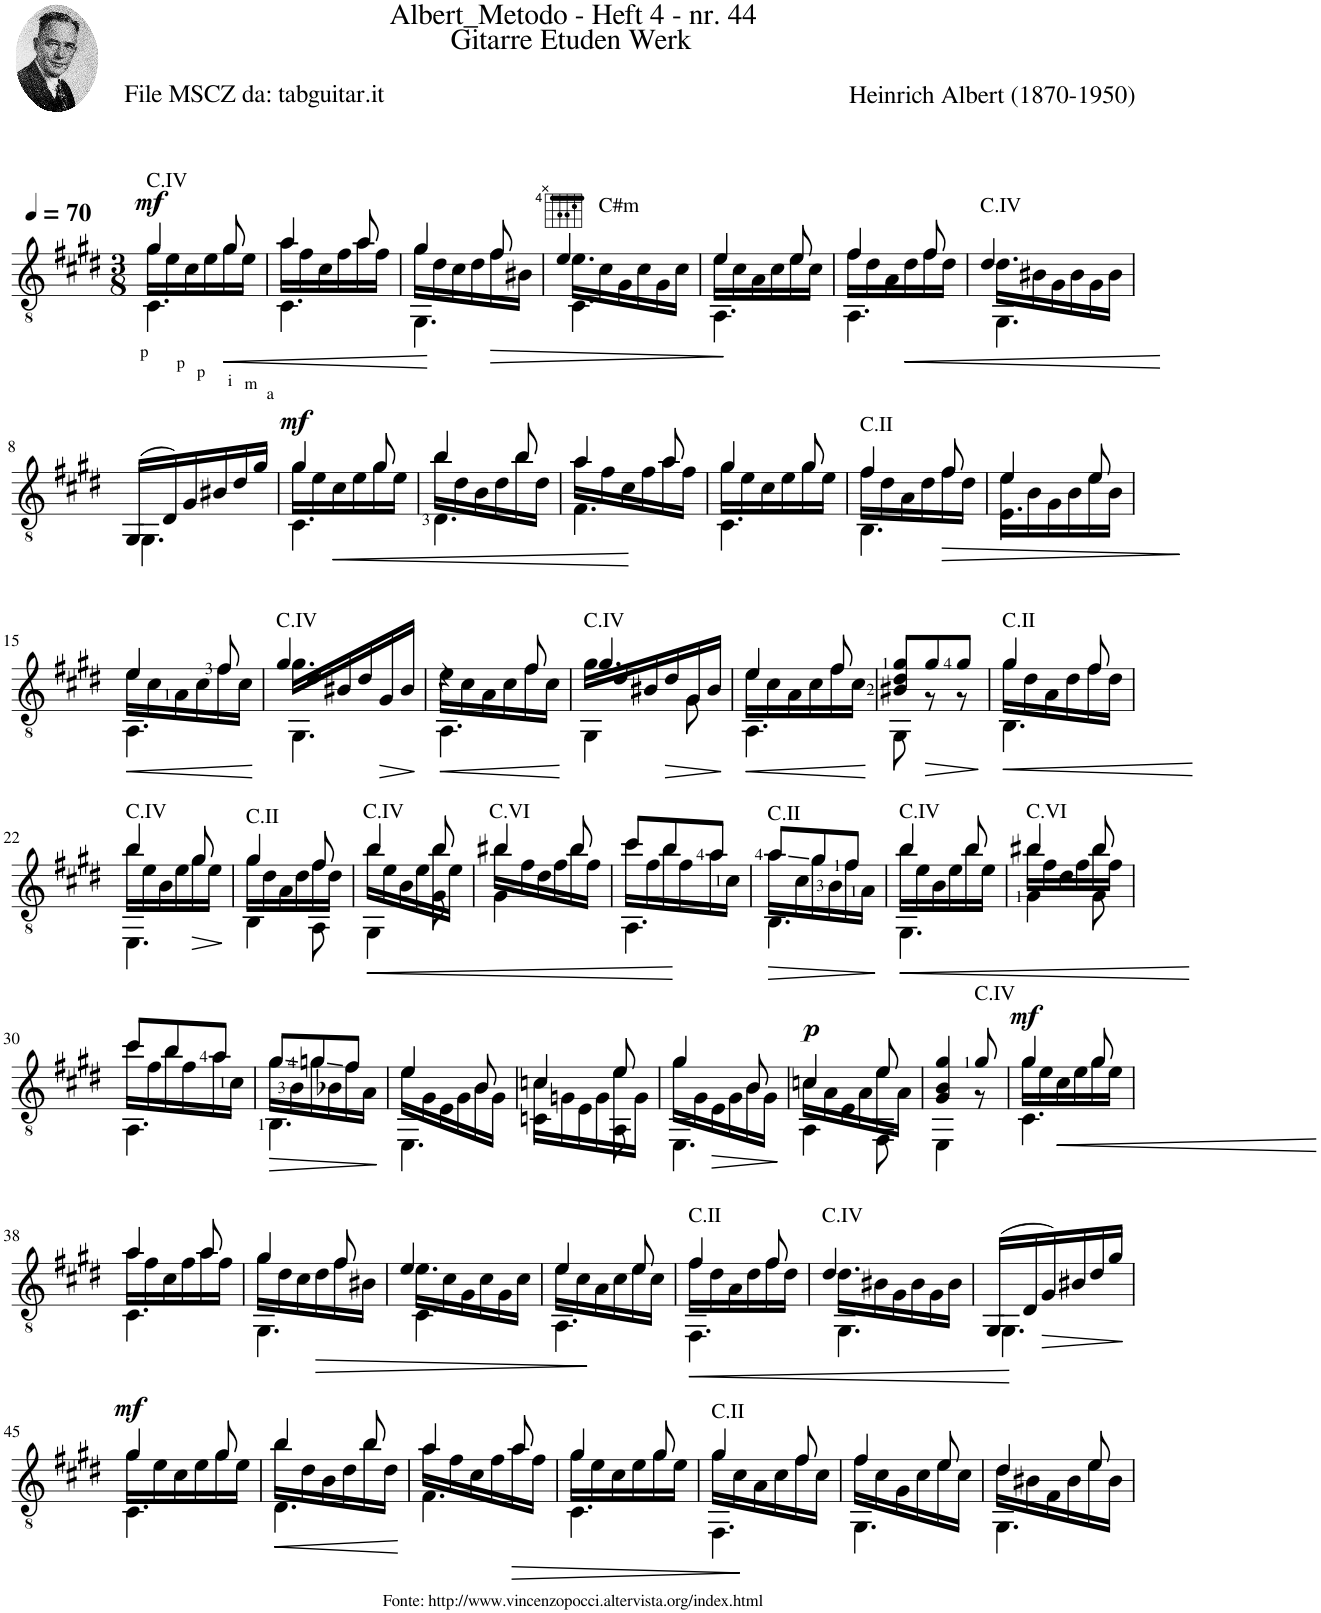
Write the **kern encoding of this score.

**kern	**dynam
*part1	*part1
*staff1	*staff1
*I"Guitar	*
*I'Guit.	*
*clefGv2	*
*k[f#c#g#d#]	*
*M3/8	*
*MM70	*
=1	=1
*^	*
*	*^	*
!LO:TX:a:t=C.IV	!	!	!
!	!	!	!LO:DY:a
4g#/	16g#\LL	4.C#\	mf
.	16e\	.	.
.	16c#\	.	.
.	16e\	.	.
!	!	!	!LO:HP:b
8g#/	16g#\	.	<
.	16e\JJ	.	.
*v	*v	*v	*
.	[
=2	=2
*^	*
*	*^	*
4a/	16a\LL	4.C#\	.
.	16f#\	.	.
.	16c#\	.	.
.	16f#\	.	.
8a/	16a\	.	.
.	16f#\JJ	.	.
=3	=3	=3	=3
4g#/	16g#\LL	4.GG#\	.
.	16d#\	.	.
.	16c#\	.	.
.	16d#\	.	.
!	!	!	!LO:HP:b
8f#/	16f#\	.	>
.	16B#X\JJ	.	.
*v	*v	*v	*
.	]
=4	=4
*^	*
*	*^	*
4.e/	16e\LL	4.C#\	.
!	!LO:TX:a:t=C#m	!	!
.	16c#\	.	.
.	16G#\	.	.
.	16c#\	.	.
.	16G#\	.	.
.	16c#\JJ	.	.
=5	=5	=5	=5
4e/	16e\LL	4.AA\	.
.	16c#\	.	.
.	16A\	.	.
.	16c#\	.	.
8e/	16e\	.	.
.	16c#\JJ	.	.
=6	=6	=6	=6
4f#/	16f#\LL	4.AA\	.
.	16d#\	.	.
.	16A\	.	.
!	!	!	!LO:HP:b
.	16d#\	.	<
8f#/	16f#\	.	.
.	16d#\JJ	.	.
=7	=7	=7	=7
!LO:TX:a:t=C.IV	!	!	!
4.d#/	16d#\LL	4.GG#\	.
.	16B#X\	.	.
.	16G#\	.	.
.	16B#\	.	.
.	16G#\	.	.
.	16B#\JJ	.	.
*	*v	*v	*
!!LO:LB:g=z
=8	=8	=8
(16GG#/LL	4.GG#\	.
16D#/)	.	.
16G#/	.	.
16B#X/	.	.
16d#/	.	.
16g#/JJ	.	.
=9	=9	=9
*	*^	*
!	!	!	!LO:DY:a
4g#/	16g#\LL	4.C#\	mf
.	16e\	.	.
!	!	!	!LO:HP:b
.	16c#\	.	<
.	16e\	.	.
8g#/	16g#\	.	.
.	16e\JJ	.	.
*v	*v	*v	*
.	[
=10	=10
*^	*
*	*^	*
4b/	16b\LL	4.D#\	.
.	16d#\	.	.
.	16B\	.	.
.	16d#\	.	.
8b/	16b\	.	.
.	16d#\JJ	.	.
=11	=11	=11	=11
4a/	16a\LL	4.F#\	.
.	16f#\	.	.
.	16c#\	.	.
.	16f#\	.	.
8a/	16a\	.	.
.	16f#\JJ	.	.
=12	=12	=12	=12
4g#/	16g#\LL	4.C#\	.
.	16e\	.	.
.	16c#\	.	.
.	16e\	.	.
8g#/	16g#\	.	.
.	16e\JJ	.	.
=13	=13	=13	=13
!LO:TX:a:t=C.II	!	!	!
4f#/	16f#\LL	4.BB\	.
.	16d#\	.	.
.	16A\	.	.
.	16d#\	.	.
!	!	!	!LO:HP:b
8f#/	16f#\	.	>
.	16d#\JJ	.	.
*v	*v	*v	*
.	[
=14	=14
*^	*
*	*^	*
4e/	16e\LL	4.E\	.
.	16B\	.	.
.	16G#\	.	.
.	16B\	.	.
8e/	16e\	.	.
.	16B\JJ	.	.
!!LO:LB:g=z	!!	!!
=15	=15	=15	=15
!	!	!	!LO:HP:b
4e/	16e\LL	4.AA\	<
.	16c#\	.	.
.	16A\	.	.
.	16c#\	.	.
8f#/	16f#\	.	.
.	16c#\JJ	.	.
*v	*v	*v	*
.	]
=16	=16
*^	*
*	*^	*
!LO:TX:a:t=C.IV	!	!	!
4.g#/	16g#\LL	4.GG#\	.
.	16d#/	.	.
.	16B#X/	.	.
.	16d#/	.	.
!	!	!	!LO:HP:b
.	16G#/	.	>
.	16B#/JJ	.	.
*v	*v	*v	*
.	[
=17	=17
!	!LO:HP:b
*^	*
*	*^	*
4r	16e\LL	4.AA\	<
.	16c#\	.	.
.	16A\	.	.
.	16c#\	.	.
8f#/	16f#\	.	.
.	16c#\JJ	.	.
*v	*v	*v	*
.	]
=18	=18
*^	*
*	*^	*
!LO:TX:a:t=C.IV	!	!	!
4.g#/	16g#\LL	4GG#\	.
.	16d#/	.	.
.	16B#X/	.	.
!	!	!	!LO:HP:b
.	16d#/	.	>
.	16G#/	8G#\	.
.	16B#/JJ	.	.
*v	*v	*v	*
.	[
=19	=19
!	!LO:HP:b
*^	*
*	*^	*
4e/	16e\LL	4.AA\	<
.	16c#\	.	.
.	16A\	.	.
.	16c#\	.	.
8f#/	16f#\	.	.
.	16c#\JJ	.	.
*v	*v	*v	*
.	]
=20	=20
*^	*
8B#X/ 8d#/ 8g#/L	8GG#\	.
!	!	!LO:HP:b
8g#/	8r	>
8g#/J	8r	.
*v	*v	*
.	[
=21	=21
!LO:TX:a:t=C.II	!
!	!LO:HP:b
*^	*
*	*^	*
4g#/	16g#\LL	4.BB\	<
.	16d#\	.	.
.	16A\	.	.
.	16d#\	.	.
8f#/	16f#\	.	.
.	16d#\JJ	.	.
*v	*v	*v	*
.	]
!!LO:LB:g=z
=22	=22
*^	*
*	*^	*
!LO:TX:a:t=C.IV	!	!	!
4b/	16b\LL	4.EE\	.
.	16e\	.	.
.	16B\	.	.
.	16e\	.	.
!	!	!	!LO:HP:b
8g#/	16g#\	.	>
.	16e\JJ	.	.
*v	*v	*v	*
.	[
=23	=23
*^	*
*	*^	*
!LO:TX:a:t=C.II	!	!	!
4g#/	16g#\LL	4BB\	.
.	16d#\	.	.
.	16A\	.	.
.	16d#\	.	.
8f#/	16f#\	8AA\	.
.	16d#\JJ	.	.
=24	=24	=24	=24
!LO:TX:a:t=C.IV	!	!	!
!	!	!	!LO:HP:b
4b/	16b\LL	4GG#\	<
.	16e\	.	.
.	16B\	.	.
.	16e\	.	.
8b/	16b\	8G#\	.
.	16e\JJ	.	.
*v	*v	*v	*
.	]
=25	=25
*^	*
*	*^	*
!LO:TX:a:t=C.VI	!	!	!
4b#X/	16b#\LL	4.G#\	.
.	16f#\	.	.
.	16d#\	.	.
.	16f#\	.	.
8b#/	16b#\	.	.
.	16f#\JJ	.	.
=26	=26	=26	=26
8cc#/L	16cc#\LL	4.AA\	.
.	16f#\	.	.
8b/	16b\	.	.
.	16f#\	.	.
8a/J	16a\	.	.
.	16c#\JJ	.	.
=27	=27	=27	=27
!LO:TX:a:t=C.II	!	!	!
!	!	!	!LO:HP:b
8a/L	16a\LL	4.BB\	>
.	16c#\	.	.
8g#/	16g#\	.	.
.	16B\	.	.
8f#/J	16f#\	.	.
.	16A\JJ	.	.
*v	*v	*v	*
.	[
=28	=28
!LO:TX:a:t=C.IV	!
!	!LO:HP:b
*^	*
*	*^	*
4b/	16b\LL	4.GG#\	<
.	16e\	.	.
.	16B\	.	.
.	16e\	.	.
8b/	16b\	.	.
.	16e\JJ	.	.
*v	*v	*v	*
.	]
=29	=29
*^	*
*	*^	*
!LO:TX:a:t=C.VI	!	!	!
4b#X/	16b#\LL	4G#\	.
.	16f#\	.	.
.	16d#\	.	.
.	16f#\	.	.
8b#/	16b#\	8G#\	.
.	16f#\JJ	.	.
!!LO:LB:g=z	!!	!!
=30	=30	=30	=30
8cc#/L	16cc#\LL	4.AA\	.
.	16f#\	.	.
8b/	16b\	.	.
.	16f#\	.	.
8a/J	16a\	.	.
.	16c#\JJ	.	.
=31	=31	=31	=31
!	!	!	!LO:HP:b
8g#/L	16g#\LL	4.BB\	>
.	16B\	.	.
8gn/	16g\	.	.
.	16B-X\	.	.
8f#/J	16f#\	.	.
.	16A\JJ	.	.
*v	*v	*v	*
.	[
=32	=32
*^	*
*	*^	*
4e/	16e\LL	4.EE\	.
.	16G#\	.	.
.	16E\	.	.
.	16G#\	.	.
8B/	16B\	.	.
.	16G#\JJ	.	.
=33	=33	=33	=33
4cn/	16c\LL	4Cn\	.
.	16Gn\	.	.
.	16E\	.	.
.	16G\	.	.
8e/	16e\	8AA\	.
.	16G\JJ	.	.
=34	=34	=34	=34
4g#/	16g#\LL	4.EE\	.
.	16G#\	.	.
!	!	!	!LO:HP:b
.	16E\	.	>
.	16G#\	.	.
8B/	16B\	.	.
.	16G#\JJ	.	.
*v	*v	*v	*
.	]
=35	=35
*^	*
*	*^	*
!	!	!	!LO:DY:a
4cn/	16c\LL	4AA\	p
.	16A\	.	.
.	16E\	.	.
.	16A\	.	.
8e/	16e\	8FF#\	.
.	16A\JJ	.	.
*	*v	*v	*
=36	=36	=36
4G#/ 4B/ 4g#/	4EE\	.
!LO:TX:a:t=C.IV	!	!
8g#/	8r	.
=37	=37	=37
*	*^	*
!	!	!	!LO:DY:a
4g#/	16g#\LL	4.C#\	mf
.	16e\	.	.
!	!	!	!LO:HP:b
.	16c#\	.	<
.	16e\	.	.
8g#/	16g#\	.	.
.	16e\JJ	.	.
*v	*v	*v	*
.	]
!!LO:LB:g=z
=38	=38
*^	*
*	*^	*
4a/	16a\LL	4.C#\	.
.	16f#\	.	.
.	16c#\	.	.
.	16f#\	.	.
8a/	16a\	.	.
.	16f#\JJ	.	.
=39	=39	=39	=39
4g#/	16g#\LL	4.GG#\	.
.	16d#\	.	.
.	16c#\	.	.
!	!	!	!LO:HP:b
.	16d#\	.	>
8f#/	16f#\	.	.
.	16B#X\JJ	.	.
*v	*v	*v	*
.	[
=40	=40
*^	*
*	*^	*
4.e/	16e\LL	4.C#\	.
.	16c#\	.	.
.	16G#\	.	.
.	16c#\	.	.
.	16G#\	.	.
.	16c#\JJ	.	.
=41	=41	=41	=41
4e/	16e\LL	4.AA\	.
.	16c#\	.	.
.	16A\	.	.
.	16c#\	.	.
8e/	16e\	.	.
.	16c#\JJ	.	.
=42	=42	=42	=42
!LO:TX:a:t=C.II	!	!	!
!	!	!	!LO:HP:b
4f#/	16f#\LL	4.FF#\	<
.	16d#\	.	.
.	16A\	.	.
.	16d#\	.	.
8f#/	16f#\	.	.
.	16d#\JJ	.	.
*v	*v	*v	*
.	]
=43	=43
*^	*
*	*^	*
!LO:TX:a:t=C.IV	!	!	!
4.d#/	16d#\LL	4.GG#\	.
.	16B#X\	.	.
.	16G#\	.	.
.	16B#\	.	.
.	16G#\	.	.
.	16B#\JJ	.	.
*	*v	*v	*
=44	=44	=44
(16GG#/LL	4.GG#\	.
16D#/	.	.
!	!	!LO:HP:b
16G#/)	.	>
16B#X/	.	.
16d#/	.	.
16g#/JJ	.	.
*v	*v	*
.	[
!!LO:LB:g=z
=45	=45
*^	*
*	*^	*
!	!	!	!LO:DY:a
4g#/	16g#\LL	4.C#\	mf
.	16e\	.	.
.	16c#\	.	.
.	16e\	.	.
8g#/	16g#\	.	.
.	16e\JJ	.	.
=46	=46	=46	=46
!	!	!	!LO:HP:b
4b/	16b\LL	4.D#\	<
.	16d#\	.	.
.	16B\	.	.
.	16d#\	.	.
8b/	16b\	.	.
.	16d#\JJ	.	.
*v	*v	*v	*
.	]
=47	=47
*^	*
*	*^	*
4a/	16a\LL	4.F#\	.
.	16f#\	.	.
.	16c#\	.	.
.	16f#\	.	.
8a/	16a\	.	.
.	16f#\JJ	.	.
*v	*v	*v	*
.	[
=48	=48
*^	*
*	*^	*
4g#/	16g#\LL	4.C#\	.
.	16e\	.	.
.	16c#\	.	.
.	16e\	.	.
8g#/	16g#\	.	.
.	16e\JJ	.	.
=49	=49	=49	=49
!LO:TX:a:t=C.II	!	!	!
4g#/	16g#\LL	4.FF#\	.
.	16c#\	.	.
.	16A\	.	.
.	16c#\	.	.
8f#/	16f#\	.	.
.	16c#\JJ	.	.
=50	=50	=50	=50
4f#/	16f#\LL	4.GG#\	.
.	16c#\	.	.
.	16G#\	.	.
.	16c#\	.	.
8e/	16e\	.	.
.	16c#\JJ	.	.
=51	=51	=51	=51
4d#/	16d#\LL	4.GG#\	.
.	16B#X\	.	.
.	16F#\	.	.
.	16B#\	.	.
8e/	16e\	.	.
.	16B#\JJ	.	.
*v	*v	*v	*
=	=
*-	*-
